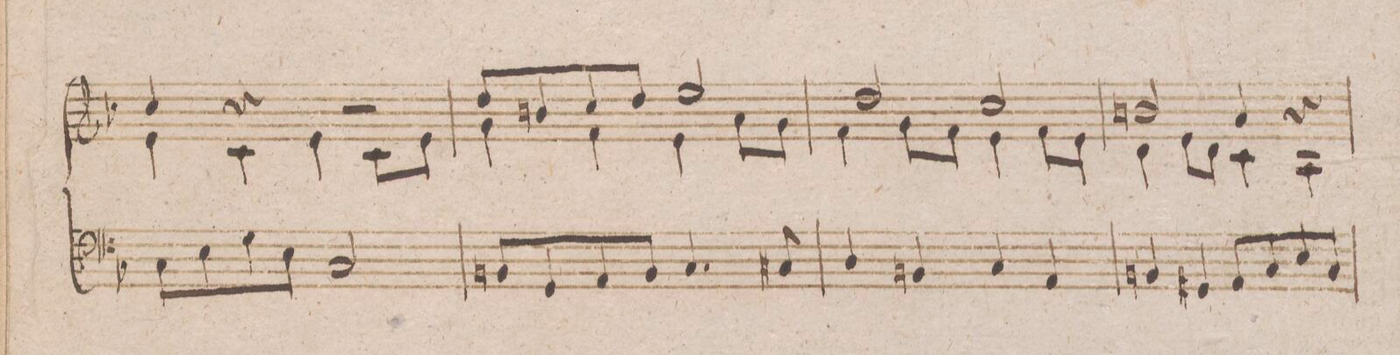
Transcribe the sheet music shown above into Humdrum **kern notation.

**kern
*I"Organo.
*clefF4
*k[b-]
*met(c)
*M4/4
8C\L
8E\
8G\
8E\J
2C\
=235
8BBn/L
8GG/
8AA/
8BB/J
4.C/
8C#X/
=236
4D/
4BBn/
4C/
4AA/
=237
4BBn/
4GG#X/
8AA/L
8C/
8E/
8C/J
=238
*-
